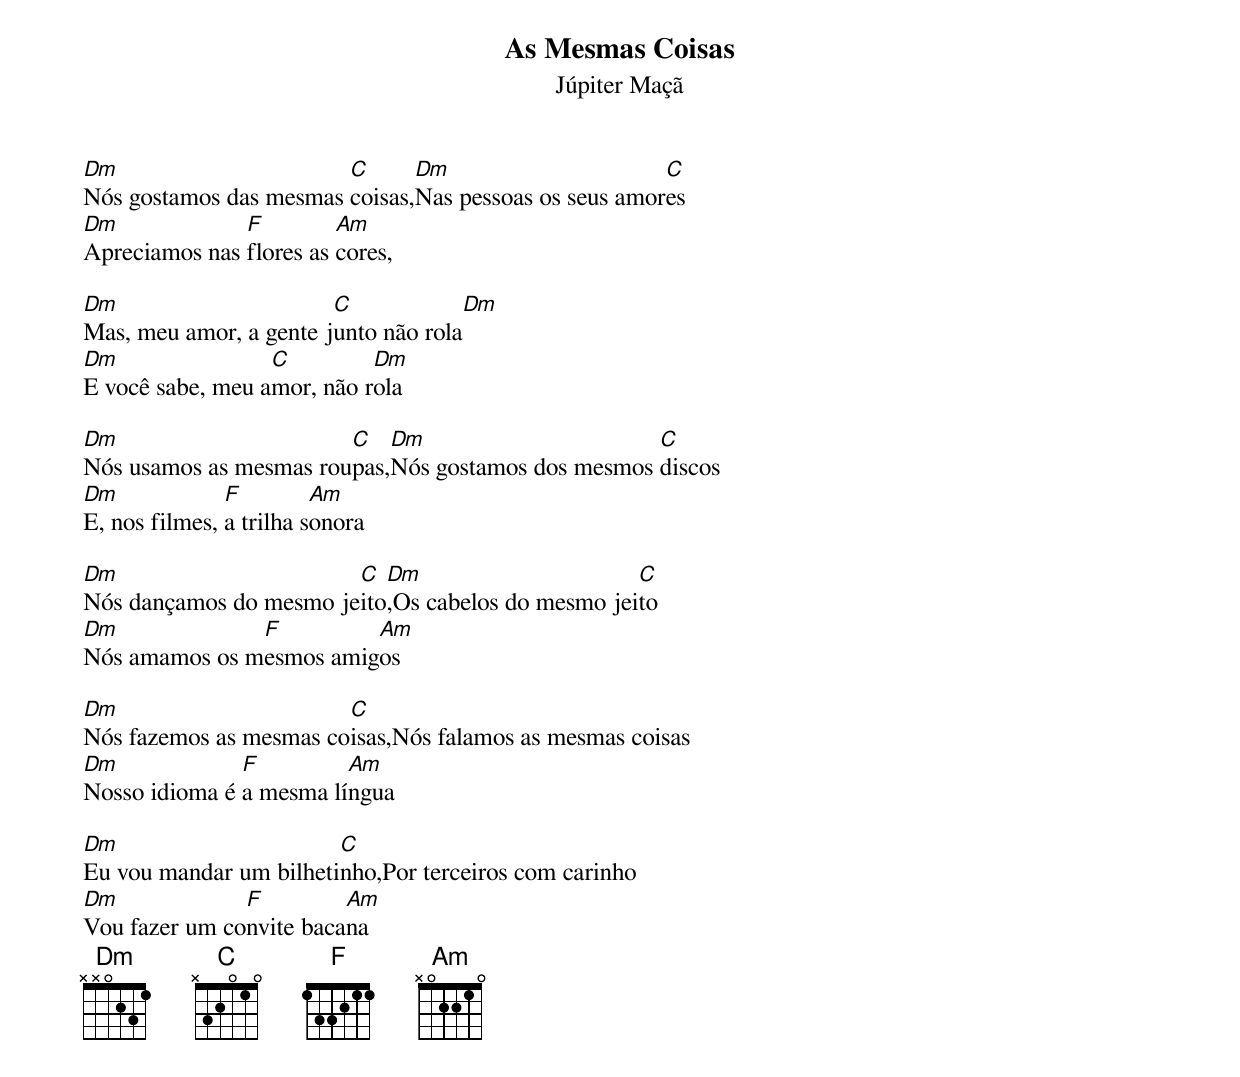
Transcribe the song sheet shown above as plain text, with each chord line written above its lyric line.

As Mesmas Coisas
Júpiter Maçã

Dm                      C      Dm                      C
Nós gostamos das mesmas coisas,Nas pessoas os seus amores
Dm             F         Am
Apreciamos nas flores as cores,

Dm                      C            Dm
Mas, meu amor, a gente junto não rola
Dm                C         Dm
E você sabe, meu amor, não rola

Dm                      C   Dm                      C
Nós usamos as mesmas roupas,Nós gostamos dos mesmos discos
Dm             F         Am
E, nos filmes, a trilha sonora

Dm                      C  Dm                      C
Nós dançamos do mesmo jeito,Os cabelos do mesmo jeito
Dm             F         Am
Nós amamos os mesmos amigos

Dm                      C
Nós fazemos as mesmas coisas,Nós falamos as mesmas coisas
Dm             F         Am
Nosso idioma é a mesma língua

Dm                      C
Eu vou mandar um bilhetinho,Por terceiros com carinho
Dm             F         Am
Vou fazer um convite bacana
